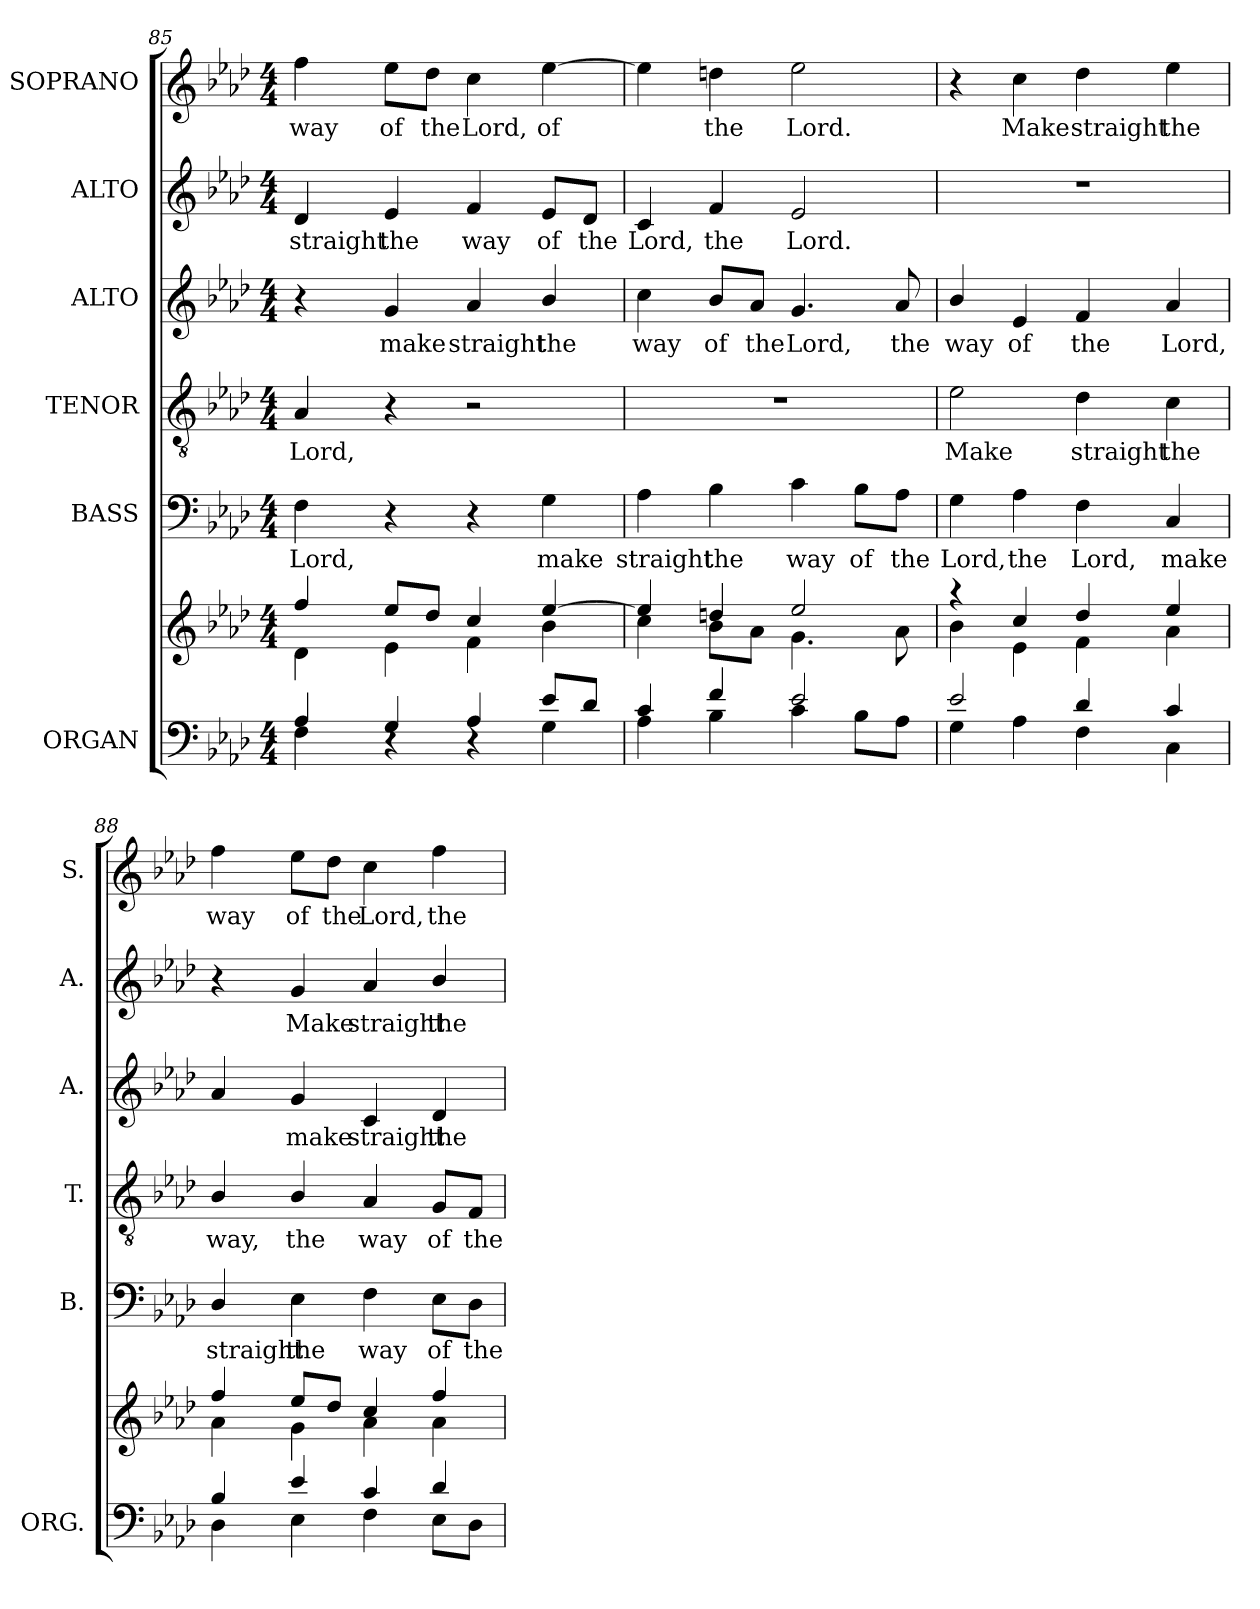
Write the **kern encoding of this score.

**kern	**kern	**kern	**text	**kern	**text	**kern	**text	**kern	**text	**kern	**text
*part6	*part6	*part5	*part5	*part4	*part4	*part3	*part3	*part2	*part2	*part1	*part1
*staff7	*staff6	*staff5	*staff5	*staff4	*staff4	*staff3	*staff3	*staff2	*staff2	*staff1	*staff1
*I"ORGAN	*	*I"BASS	*	*I"TENOR	*	*I"ALTO	*	*I"ALTO	*	*I"SOPRANO	*
*I'ORG.	*	*I'B.	*	*I'T.	*	*I'A.	*	*I'A.	*	*I'S.	*
!!LO:PB:g=z
*clefF4	*clefG2	*clefF4	*	*clefGv2	*	*clefG2	*	*clefG2	*	*clefG2	*
*	*	*	*	*ITrd7c12	*	*	*	*	*	*	*
*k[b-e-a-d-]	*k[b-e-a-d-]	*k[b-e-a-d-]	*	*k[b-e-a-d-]	*	*k[b-e-a-d-]	*	*k[b-e-a-d-]	*	*k[b-e-a-d-]	*
*A-:	*A-:	*A-:	*	*A-:	*	*A-:	*	*A-:	*	*A-:	*
*M4/4	*M4/4	*M4/4	*	*M4/4	*	*M4/4	*	*M4/4	*	*M4/4	*
=85	=85	=85	=85	=85	=85	=85	=85	=85	=85	=85	=85
*^	*^	*	*	*	*	*	*	*	*	*	*
*	*^	*	*	*	*	*	*	*	*	*	*	*	*
!	!	!	!	!	!	!LO:LY:b:color=#000000	!	!	!	!	!	!	!	!
!	!	!	!	!	!	!	!	!LO:LY:b:color=#000000	!	!	!	!	!	!
!	!	!	!	!	!	!	!	!	!	!	!	!LO:LY:b:color=#000000	!	!
!	!	!	!	!	!	!	!	!	!	!	!	!	!	!LO:LY:b:color=#000000
1ryy	4A-i/	4Fi\	4ffi/	4d-i\	4Fi\	Lord,	4AA-i/	Lord,	4r	.	4d-i/	straight	4ffi\	way
!	!	!	!	!	!	!	!	!	!	!LO:LY:b:color=#000000	!	!	!	!
!	!	!	!	!	!	!	!	!	!	!	!	!LO:LY:b:color=#000000	!	!
!	!	!	!	!	!	!	!	!	!	!	!	!	!	!LO:LY:b:color=#000000
.	4Gi/	4r	8ee-i/L	4e-i\	4r	.	4r	.	4gi/	make	4e-i/	the	8ee-i\L	of
!	!	!	!	!	!	!	!	!	!	!	!	!	!	!LO:LY:b:color=#000000
.	.	.	8dd-i/J	.	.	.	.	.	.	.	.	.	8dd-i\J	the
!	!	!	!	!	!	!	!	!	!	!LO:LY:b:color=#000000	!	!	!	!
!	!	!	!	!	!	!	!	!	!	!	!	!LO:LY:b:color=#000000	!	!
!	!	!	!	!	!	!	!	!	!	!	!	!	!	!LO:LY:b:color=#000000
.	4A-i/	4r	4cci/	4fi\	4r	.	2r	.	4a-i/	straight	4fi/	way	4cci\	Lord,
!	!	!	!	!	!	!LO:LY:b:color=#000000	!	!	!	!	!	!	!	!
!	!	!	!	!	!	!	!	!	!	!LO:LY:b:color=#000000	!	!	!	!
!	!	!	!	!	!	!	!	!	!	!	!	!LO:LY:b:color=#000000	!	!
!	!	!	!	!	!	!	!	!	!	!	!	!	!	!LO:LY:b:color=#000000
.	8e-i/L	4Gi\	[4ee-i/	4b-i\	4Gi\	make	.	.	4b-i/	the	8e-i/L	of	[4ee-i\	of
!	!	!	!	!	!	!	!	!	!	!	!	!LO:LY:b:color=#000000	!	!
.	8d-i/J	.	.	.	.	.	.	.	.	.	8d-i/J	the	.	.
=86	=86	=86	=86	=86	=86	=86	=86	=86	=86	=86	=86	=86	=86	=86
!	!	!	!	!	!	!LO:LY:b:color=#000000	!	!	!	!	!	!	!	!
!	!	!	!	!	!	!	!	!	!	!LO:LY:b:color=#000000	!	!	!	!
!	!	!	!	!	!	!	!	!	!	!	!	!LO:LY:b:color=#000000	!	!
1ryy	4ci/	4A-i\	4ee-i/]	4cci\	4A-i\	straight	1r	.	4cci\	way	4ci/	Lord,	4ee-i\]	.
!	!	!	!	!	!	!LO:LY:b:color=#000000	!	!	!	!	!	!	!	!
!	!	!	!	!	!	!	!	!	!	!LO:LY:b:color=#000000	!	!	!	!
!	!	!	!	!	!	!	!	!	!	!	!	!LO:LY:b:color=#000000	!	!
!	!	!	!	!	!	!	!	!	!	!	!	!	!	!LO:LY:b:color=#000000
.	4fi/	4B-i\	4ddni/	8b-i\L	4B-i\	the	.	.	8b-i/L	of	4fi/	the	4ddni\	the
!	!	!	!	!	!	!	!	!	!	!LO:LY:b:color=#000000	!	!	!	!
.	.	.	.	8a-i\J	.	.	.	.	8a-i/J	the	.	.	.	.
!	!	!	!	!	!	!LO:LY:b:color=#000000	!	!	!	!	!	!	!	!
!	!	!	!	!	!	!	!	!	!	!LO:LY:b:color=#000000	!	!	!	!
!	!	!	!	!	!	!	!	!	!	!	!	!LO:LY:b:color=#000000	!	!
!	!	!	!	!	!	!	!	!	!	!	!	!	!	!LO:LY:b:color=#000000
.	2e-i/	4ci\	2ee-i/	4.gi\	4ci\	way	.	.	4.gi/	Lord,	2e-i/	Lord.	2ee-i\	Lord.
!	!	!	!	!	!	!LO:LY:b:color=#000000	!	!	!	!	!	!	!	!
.	.	8B-i\L	.	.	8B-i\L	of	.	.	.	.	.	.	.	.
!	!	!	!	!	!	!LO:LY:b:color=#000000	!	!	!	!	!	!	!	!
!	!	!	!	!	!	!	!	!	!	!LO:LY:b:color=#000000	!	!	!	!
.	.	8A-i\J	.	8a-i\	8A-i\J	the	.	.	8a-i/	the	.	.	.	.
=87	=87	=87	=87	=87	=87	=87	=87	=87	=87	=87	=87	=87	=87	=87
!	!	!	!	!	!	!LO:LY:b:color=#000000	!	!	!	!	!	!	!	!
!	!	!	!	!	!	!	!	!LO:LY:b:color=#000000	!	!	!	!	!	!
!	!	!	!	!	!	!	!	!	!	!LO:LY:b:color=#000000	!	!	!	!
1ryy	2e-i/	4Gi\	4r	4b-i\	4Gi\	Lord,	2E-i\	Make	4b-i/	way	1r	.	4r	.
!	!	!	!	!	!	!LO:LY:b:color=#000000	!	!	!	!	!	!	!	!
!	!	!	!	!	!	!	!	!	!	!LO:LY:b:color=#000000	!	!	!	!
!	!	!	!	!	!	!	!	!	!	!	!	!	!	!LO:LY:b:color=#000000
.	.	4A-i\	4cci/	4e-i\	4A-i\	the	.	.	4e-i/	of	.	.	4cci\	Make
!	!	!	!	!	!	!LO:LY:b:color=#000000	!	!	!	!	!	!	!	!
!	!	!	!	!	!	!	!	!LO:LY:b:color=#000000	!	!	!	!	!	!
!	!	!	!	!	!	!	!	!	!	!LO:LY:b:color=#000000	!	!	!	!
!	!	!	!	!	!	!	!	!	!	!	!	!	!	!LO:LY:b:color=#000000
.	4d-i/	4Fi\	4dd-i/	4fi\	4Fi\	Lord,	4D-i\	straight	4fi/	the	.	.	4dd-i\	straight
!	!	!	!	!	!	!LO:LY:b:color=#000000	!	!	!	!	!	!	!	!
!	!	!	!	!	!	!	!	!LO:LY:b:color=#000000	!	!	!	!	!	!
!	!	!	!	!	!	!	!	!	!	!LO:LY:b:color=#000000	!	!	!	!
!	!	!	!	!	!	!	!	!	!	!	!	!	!	!LO:LY:b:color=#000000
.	4ci/	4Ci\	4ee-i/	4a-i\	4Ci/	make	4Ci\	the	4a-i/	Lord,	.	.	4ee-i\	the
!!LO:LB:g=z
=88	=88	=88	=88	=88	=88	=88	=88	=88	=88	=88	=88	=88	=88	=88
!	!	!	!	!	!	!LO:LY:b:color=#000000	!	!	!	!	!	!	!	!
!	!	!	!	!	!	!	!	!LO:LY:b:color=#000000	!	!	!	!	!	!
!	!	!	!	!	!	!	!	!	!	!	!	!	!	!LO:LY:b:color=#000000
1ryy	4B-i/	4D-i\	4ffi/	4a-i\	4D-i/	straight	4BB-i/	way,	4a-i/	.	4r	.	4ffi\	way
!	!	!	!	!	!	!LO:LY:b:color=#000000	!	!	!	!	!	!	!	!
!	!	!	!	!	!	!	!	!LO:LY:b:color=#000000	!	!	!	!	!	!
!	!	!	!	!	!	!	!	!	!	!LO:LY:b:color=#000000	!	!	!	!
!	!	!	!	!	!	!	!	!	!	!	!	!LO:LY:b:color=#000000	!	!
!	!	!	!	!	!	!	!	!	!	!	!	!	!	!LO:LY:b:color=#000000
.	4e-i/	4E-i\	8ee-i/L	4gi\	4E-i\	the	4BB-i/	the	4gi/	make	4gi/	Make	8ee-i\L	of
!	!	!	!	!	!	!	!	!	!	!	!	!	!	!LO:LY:b:color=#000000
.	.	.	8dd-i/J	.	.	.	.	.	.	.	.	.	8dd-i\J	the
!	!	!	!	!	!	!LO:LY:b:color=#000000	!	!	!	!	!	!	!	!
!	!	!	!	!	!	!	!	!LO:LY:b:color=#000000	!	!	!	!	!	!
!	!	!	!	!	!	!	!	!	!	!LO:LY:b:color=#000000	!	!	!	!
!	!	!	!	!	!	!	!	!	!	!	!	!LO:LY:b:color=#000000	!	!
!	!	!	!	!	!	!	!	!	!	!	!	!	!	!LO:LY:b:color=#000000
.	4ci/	4Fi\	4cci/	4a-i\	4Fi\	way	4AA-i/	way	4ci/	straight	4a-i/	straight	4cci\	Lord,
!	!	!	!	!	!	!LO:LY:b:color=#000000	!	!	!	!	!	!	!	!
!	!	!	!	!	!	!	!	!LO:LY:b:color=#000000	!	!	!	!	!	!
!	!	!	!	!	!	!	!	!	!	!LO:LY:b:color=#000000	!	!	!	!
!	!	!	!	!	!	!	!	!	!	!	!	!LO:LY:b:color=#000000	!	!
!	!	!	!	!	!	!	!	!	!	!	!	!	!	!LO:LY:b:color=#000000
.	4d-i/	8E-i\L	4ffi/	4a-i\	8E-i\L	of	8GGi/L	of	4d-i/	the	4b-i/	the	4ffi\	the
!	!	!	!	!	!	!LO:LY:b:color=#000000	!	!	!	!	!	!	!	!
!	!	!	!	!	!	!	!	!LO:LY:b:color=#000000	!	!	!	!	!	!
.	.	8D-i\J	.	.	8D-i\J	the	8FFi/J	the	.	.	.	.	.	.
*v	*v	*v	*	*	*	*	*	*	*	*	*	*	*	*
*	*v	*v	*	*	*	*	*	*	*	*	*	*
=	=	=	=	=	=	=	=	=	=	=	=
*-	*-	*-	*-	*-	*-	*-	*-	*-	*-	*-	*-
